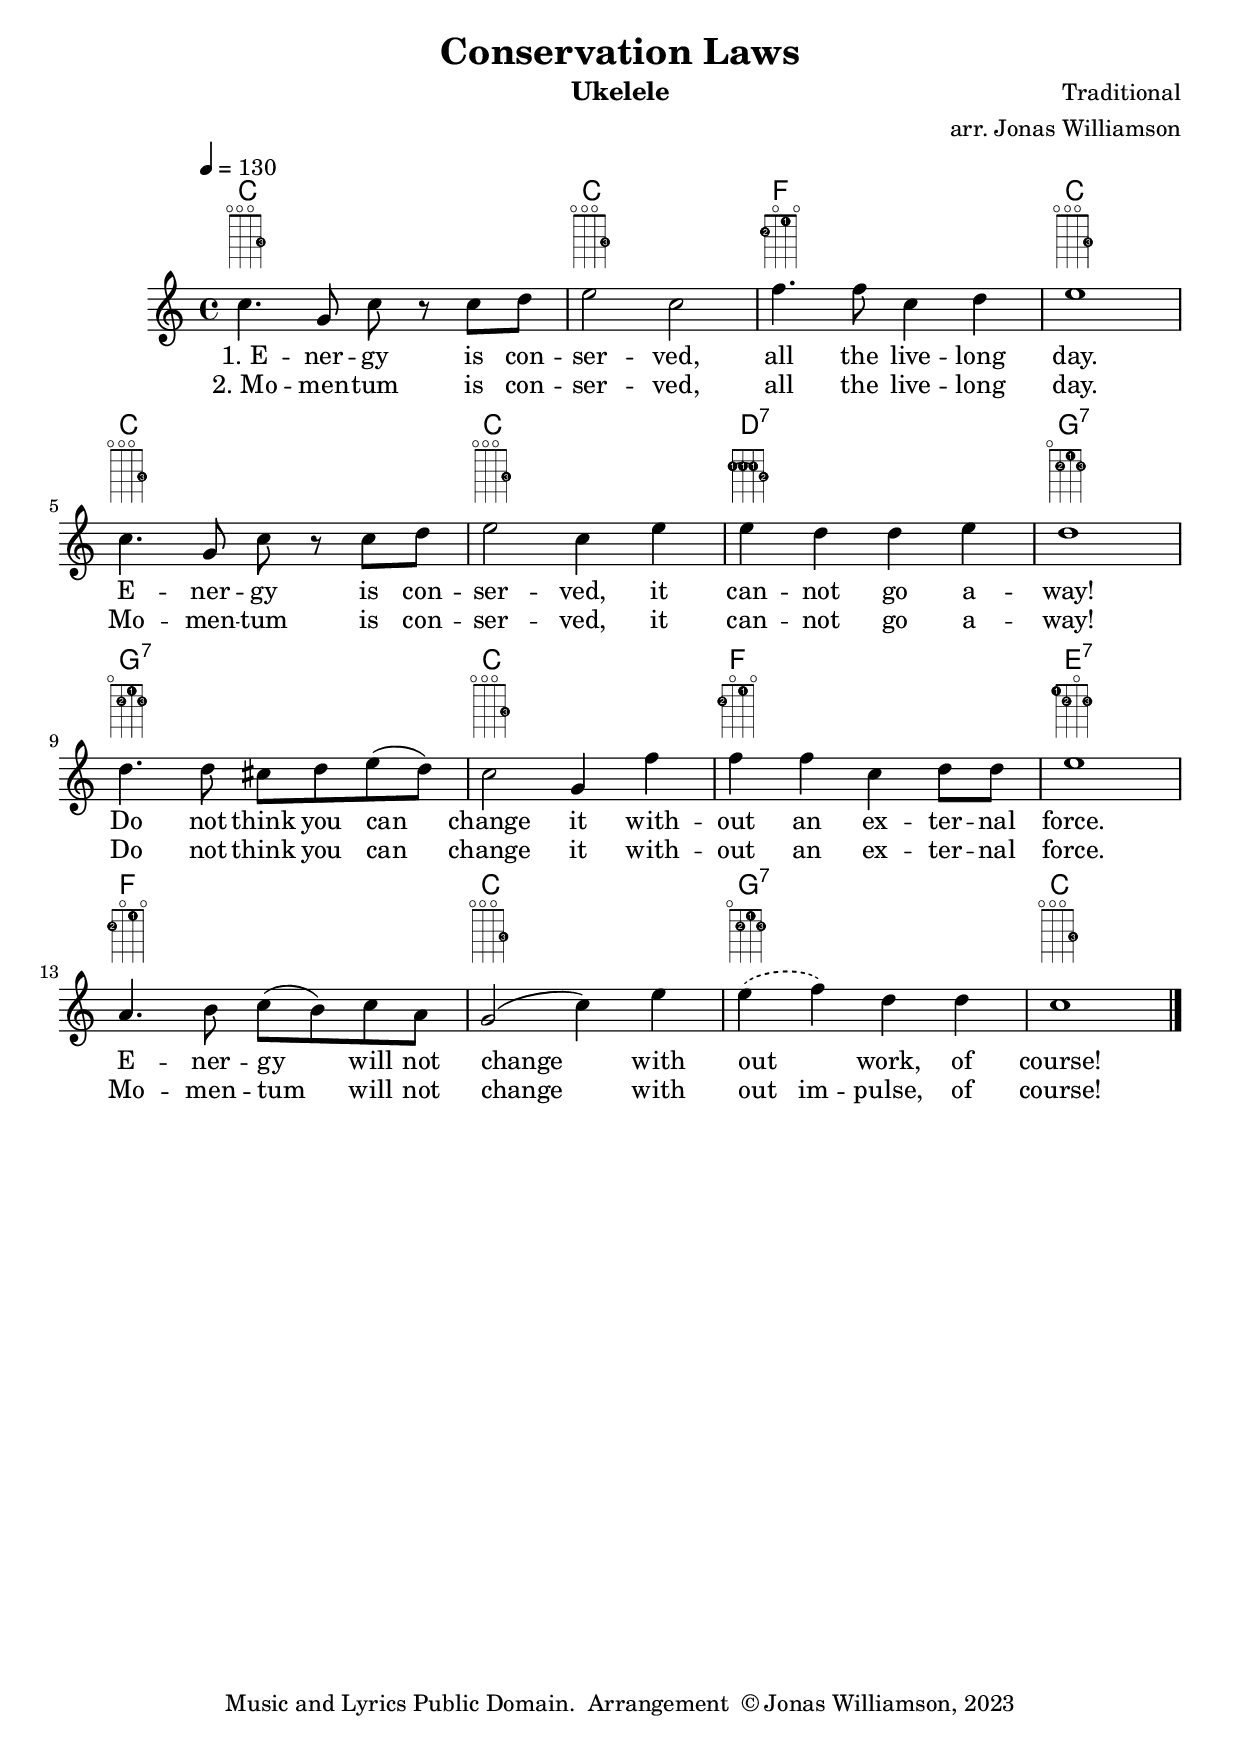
\version "2.19.83"
\include "predefined-ukulele-fretboards.ly"
\header {
       title = "Conservation Laws"
       composer = "Traditional"
       instrument = "Ukelele"
       arranger = "arr. Jonas Williamson"
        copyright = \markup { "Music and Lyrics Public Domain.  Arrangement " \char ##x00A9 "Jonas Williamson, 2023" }
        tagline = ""}


     global = {
        \time 4/4
	\tempo 4=130
	
}
     

	
    myChords = \chordmode { \set Staff.midiInstrument = "banjo"
        c1
        c1
        f1
        c1
        c1
        c1
        d1:7
        g1:7
        g1:7
        c1
        f1
        e1:7
        f1
        c1
        g1:7
        c1
 
    }
    
    fretBoards = {  \set Staff.stringTunings = #ukulele-tuning
        \override FretBoard.fret-diagram-details.finger-code = #'in-dot
        \myChords}

     vocals =  \relative c' { \set Staff.midiInstrument = "banjo"
        \key c\major 
        c'4. g8 c8 r8 c8 d8
        e2 c2 
        f4. f8 c4 d4
        e1
        \break
        
        c4. g8 c8 r8 c8 d8
        e2 c4 e4
        e4 d4 d4 e4
        d1
        \break
        
        d4. d8 cis8 d8 e8 (d8)
        c2 g4 f'4
        f4 f4 c4  d8 d8
        e1
        \break 
        
        a,4. b8 c8 ( b8) c8 a8
        g2 ( c4 ) e4
        \slurDashed
        e4  ( f4) d4 d4 
        c1
        
        
        
        
 
    
        \bar "|."
    
  }
 

         
    

	\addlyrics {"1. E" -- ner -- gy is con -- ser -- ved, all the live -- long day.  E -- ner -- gy is con -- ser -- ved, it can -- not go a -- way! Do not think you can change it with -- out an ex -- ter -- nal force. E -- ner -- gy will not change with out work, of course! }
	\addlyrics {"2. Mo" -- men -- tum is con -- ser -- ved, all the live -- long day.  Mo -- men -- tum is con -- ser -- ved, it can -- not go a -- way! Do not think you can change it with -- out an ex -- ter -- nal force. Mo -- men -- tum will not change with "out   im" -- pulse, of course! }



     \score {
         
        \new StaffGroup <<
           \new ChordNames \myChords 
           \new FretBoards \fretBoards
           \new Staff << \global \vocals >>


     >>
     \layout {\context {
      \Score
      \override SpacingSpanner.base-shortest-duration = #(ly:make-moment 1/16)
      \override VerticalAxisGroup
              .default-staff-staff-spacing
              .basic-distance = #200
}
    \context {
    \Staff
    \override VerticalAxisGroup
              .default-staff-staff-spacing
              .basic-distance = 200
  }
  }


        \midi { \tempo 4=90}
     }  
